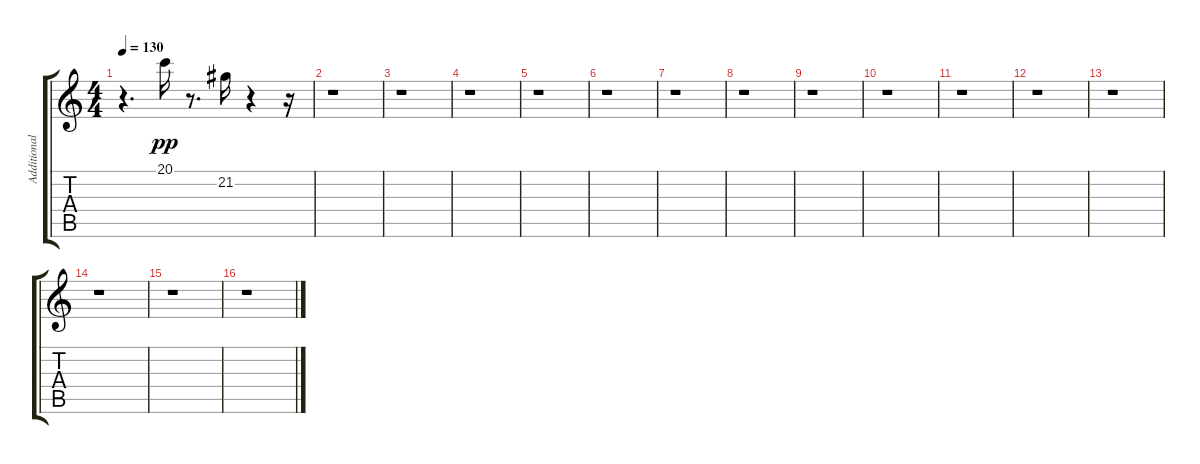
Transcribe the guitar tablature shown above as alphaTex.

\track ("Additional Harp" "Additional") {instrument orchestralharp}
\staff {score tabs}
\tuning (E4 B3 G3 D3 A2 E2) {hide}
\ts (4 4)
\tempo 130
\clef g2
\ks c
r.4{d dy ppp} 20.1.16{dy pp} r.8{d} 21.2.16 r.4 r.16 |
r.1 |
r.1 |
r.1 |
r.1 |
r.1 |
r.1 |
r.1 |
r.1 |
r.1 |
r.1 |
r.1 |
r.1 |
r.1 |
r.1 |
r.1
